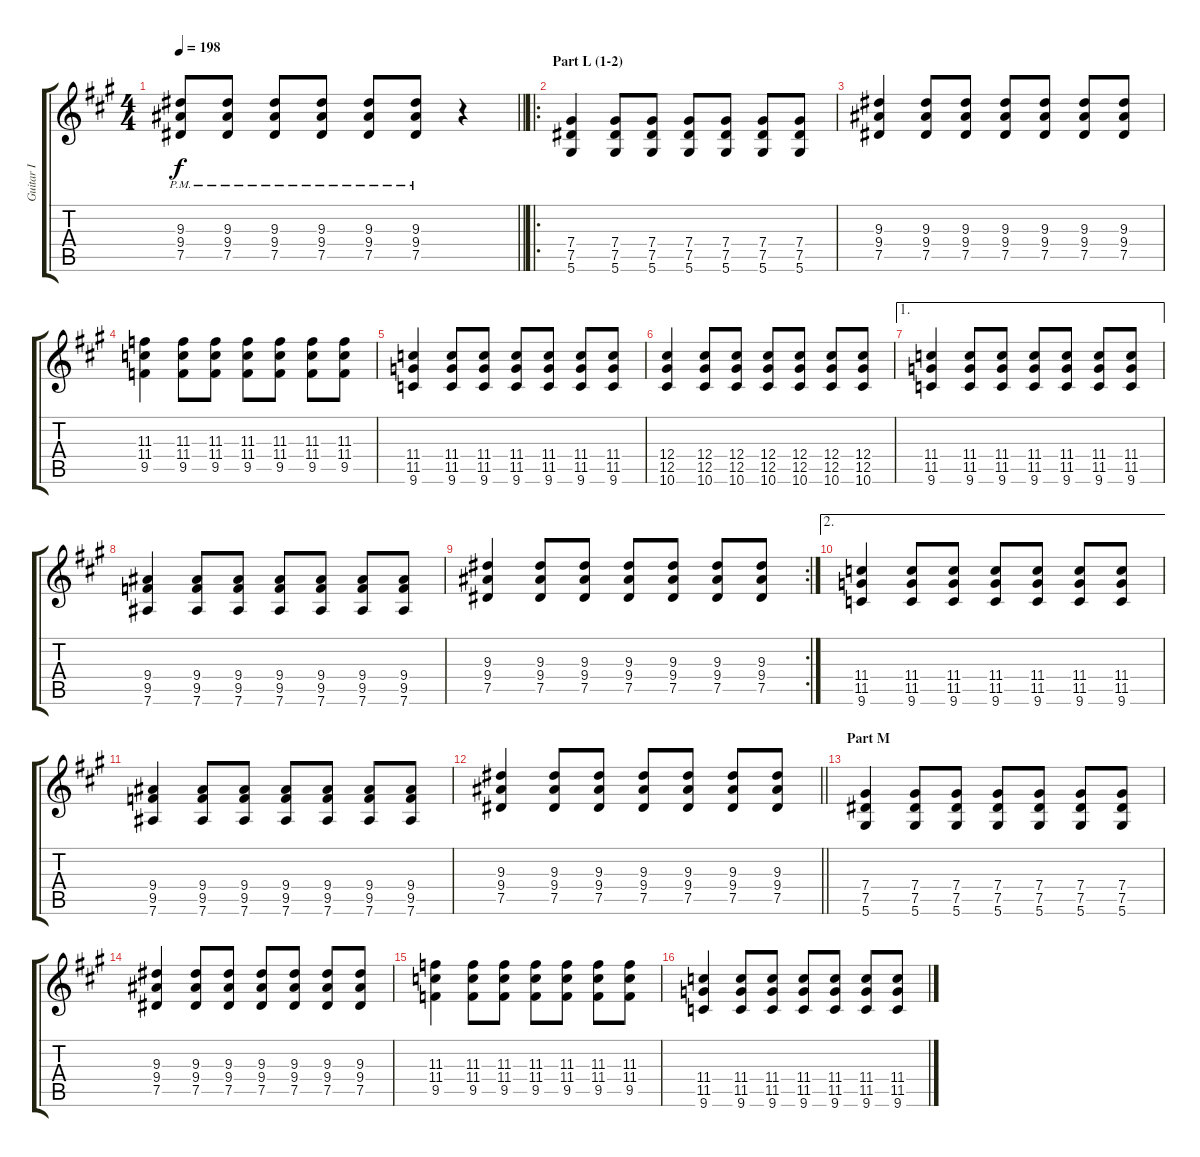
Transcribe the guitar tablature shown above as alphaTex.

\track ("Guitar I" "Guitar I") {instrument distortionguitar}
\staff {score tabs}
\tuning (Eb4 Bb3 Gb3 Db3 Ab2 Eb2) {hide}
\ts (4 4)
\tempo 198
\clef g2
\barLineRight lightlight
\ks a
(9.3{pm} 9.4{pm} 7.5{pm}).8{dy f} (9.3{pm} 9.4{pm} 7.5{pm}).8 (9.3{pm} 9.4{pm} 7.5{pm}).8 (9.3{pm} 9.4{pm} 7.5{pm}).8 (9.3{pm} 9.4{pm} 7.5{pm}).8 (9.3{pm} 9.4{pm} 7.5{pm}).8 r.4 |
\ro
\section ("" "Part L (1-2)")
(7.4 7.5 5.6).4 (7.4 7.5 5.6).8 (7.4 7.5 5.6).8 (7.4 7.5 5.6).8 (7.4 7.5 5.6).8 (7.4 7.5 5.6).8 (7.4 7.5 5.6).8 |
(9.3 9.4 7.5).4 (9.3 9.4 7.5).8 (9.3 9.4 7.5).8 (9.3 9.4 7.5).8 (9.3 9.4 7.5).8 (9.3 9.4 7.5).8 (9.3 9.4 7.5).8 |
(11.3 11.4 9.5).4 (11.3 11.4 9.5).8 (11.3 11.4 9.5).8 (11.3 11.4 9.5).8 (11.3 11.4 9.5).8 (11.3 11.4 9.5).8 (11.3 11.4 9.5).8 |
(11.4 11.5 9.6).4 (11.4 11.5 9.6).8 (11.4 11.5 9.6).8 (11.4 11.5 9.6).8 (11.4 11.5 9.6).8 (11.4 11.5 9.6).8 (11.4 11.5 9.6).8 |
(12.4 12.5 10.6).4 (12.4 12.5 10.6).8 (12.4 12.5 10.6).8 (12.4 12.5 10.6).8 (12.4 12.5 10.6).8 (12.4 12.5 10.6).8 (12.4 12.5 10.6).8 |
\ae 1
(11.4 11.5 9.6).4 (11.4 11.5 9.6).8 (11.4 11.5 9.6).8 (11.4 11.5 9.6).8 (11.4 11.5 9.6).8 (11.4 11.5 9.6).8 (11.4 11.5 9.6).8 |
(9.4 9.5 7.6).4 (9.4 9.5 7.6).8 (9.4 9.5 7.6).8 (9.4 9.5 7.6).8 (9.4 9.5 7.6).8 (9.4 9.5 7.6).8 (9.4 9.5 7.6).8 |
\rc 2
(9.3 9.4 7.5).4 (9.3 9.4 7.5).8 (9.3 9.4 7.5).8 (9.3 9.4 7.5).8 (9.3 9.4 7.5).8 (9.3 9.4 7.5).8 (9.3 9.4 7.5).8 |
\ae 2
(11.4 11.5 9.6).4 (11.4 11.5 9.6).8 (11.4 11.5 9.6).8 (11.4 11.5 9.6).8 (11.4 11.5 9.6).8 (11.4 11.5 9.6).8 (11.4 11.5 9.6).8 |
(9.4 9.5 7.6).4 (9.4 9.5 7.6).8 (9.4 9.5 7.6).8 (9.4 9.5 7.6).8 (9.4 9.5 7.6).8 (9.4 9.5 7.6).8 (9.4 9.5 7.6).8 |
\barLineRight lightlight
(9.3 9.4 7.5).4 (9.3 9.4 7.5).8 (9.3 9.4 7.5).8 (9.3 9.4 7.5).8 (9.3 9.4 7.5).8 (9.3 9.4 7.5).8 (9.3 9.4 7.5).8 |
\section ("" "Part M")
(7.4 7.5 5.6).4 (7.4 7.5 5.6).8 (7.4 7.5 5.6).8 (7.4 7.5 5.6).8 (7.4 7.5 5.6).8 (7.4 7.5 5.6).8 (7.4 7.5 5.6).8 |
(9.3 9.4 7.5).4 (9.3 9.4 7.5).8 (9.3 9.4 7.5).8 (9.3 9.4 7.5).8 (9.3 9.4 7.5).8 (9.3 9.4 7.5).8 (9.3 9.4 7.5).8 |
(11.3 11.4 9.5).4 (11.3 11.4 9.5).8 (11.3 11.4 9.5).8 (11.3 11.4 9.5).8 (11.3 11.4 9.5).8 (11.3 11.4 9.5).8 (11.3 11.4 9.5).8 |
(11.4 11.5 9.6).4 (11.4 11.5 9.6).8 (11.4 11.5 9.6).8 (11.4 11.5 9.6).8 (11.4 11.5 9.6).8 (11.4 11.5 9.6).8 (11.4 11.5 9.6).8
